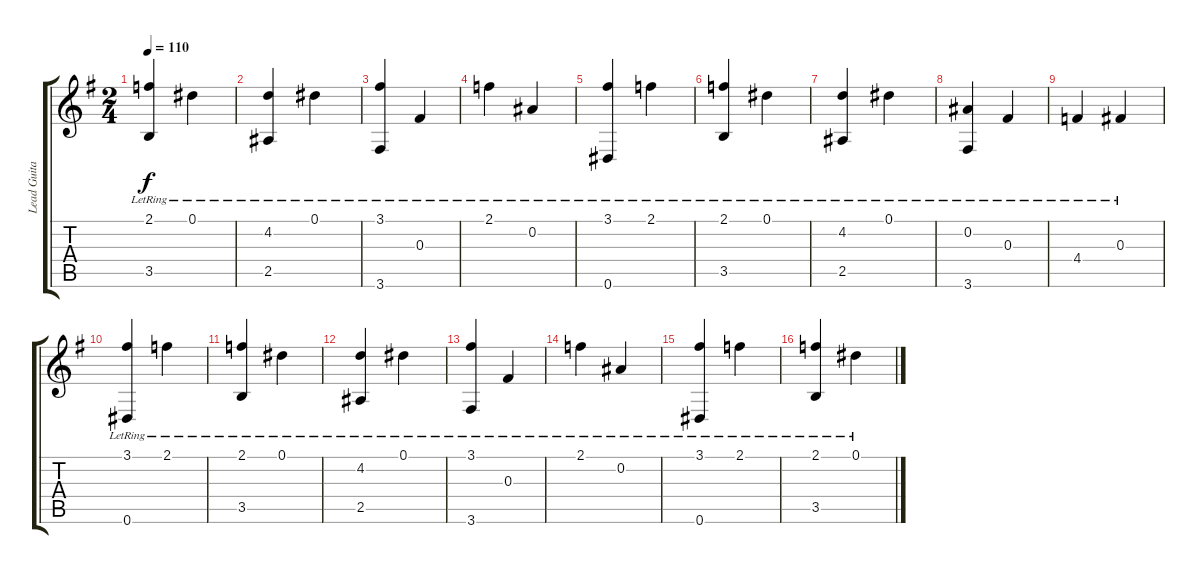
\track ("Lead Guitar Riff" "Lead Guita") {instrument acousticguitarnylon}
\staff {score tabs}
\tuning (Eb4 Bb3 Gb3 Db3 Ab2 Eb2) {hide}
\ts (2 4)
\tempo 110
\clef g2
\ks g
(2.1{lr} 3.5{lr}).4{dy f} 0.1{lr}.4 |
(4.2{lr} 2.5{lr}).4 0.1{lr}.4 |
(3.1{lr} 3.6{lr}).4 0.3{lr}.4 |
2.1{lr}.4 0.2{lr}.4 |
(3.1{lr} 0.6{lr}).4 2.1{lr}.4 |
(2.1{lr} 3.5{lr}).4 0.1{lr}.4 |
(4.2{lr} 2.5{lr}).4 0.1{lr}.4 |
(0.2{lr} 3.6{lr}).4 0.3{lr}.4 |
4.4{lr}.4 0.3{lr}.4 |
(3.1{lr} 0.6{lr}).4 2.1{lr}.4 |
(2.1{lr} 3.5{lr}).4 0.1{lr}.4 |
(4.2{lr} 2.5{lr}).4 0.1{lr}.4 |
(3.1{lr} 3.6{lr}).4 0.3{lr}.4 |
2.1{lr}.4 0.2{lr}.4 |
(3.1{lr} 0.6{lr}).4 2.1{lr}.4 |
(2.1{lr} 3.5{lr}).4 0.1{lr}.4
